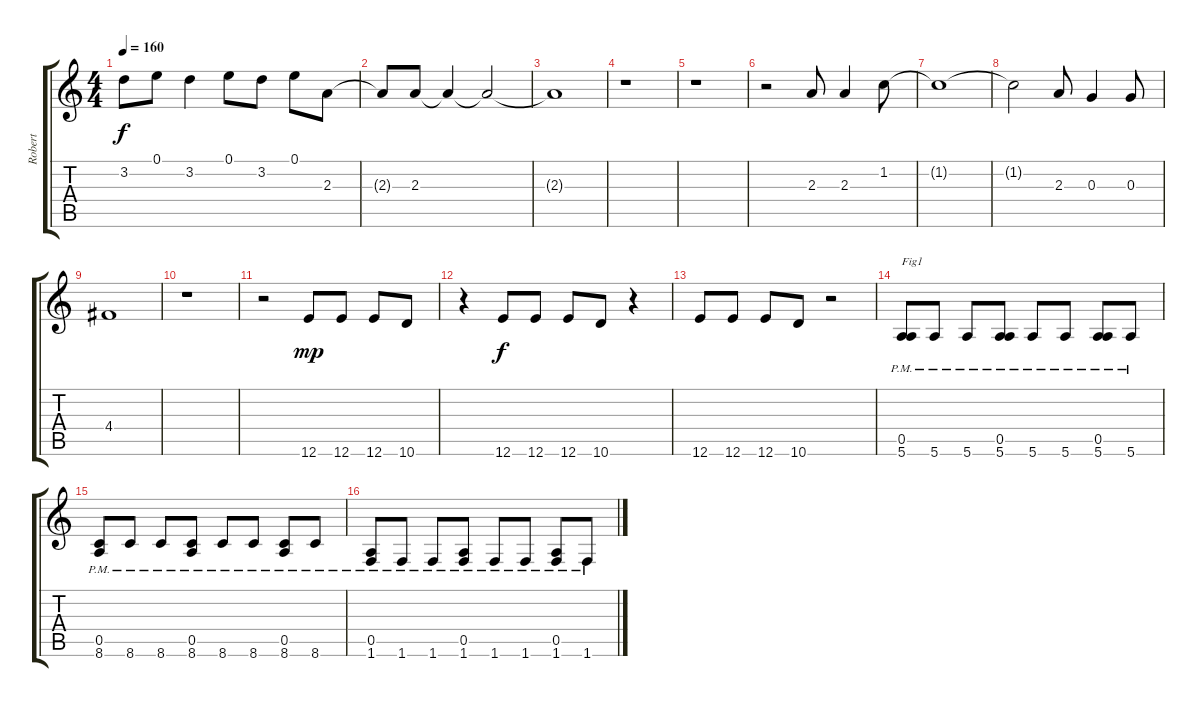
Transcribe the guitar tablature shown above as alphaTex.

\track ("Robert" "Robert") {instrument electricguitarclean}
\staff {score tabs}
\tuning (E4 B3 G3 D3 A2 E2) {hide}
\ts (4 4)
\tempo 160
\clef g2
\ks c
3.2{t}.8{dy f} 0.1.8 3.2.4 0.1.8 3.2.8 0.1.8 2.3.8 |
2.3{t}.8 2.3.8 2.3{t}.4 2.3{t}.2 |
2.3{t}.1 |
r.1 |
r.1 |
r.2 2.3.8 2.3.4 1.2.8 |
1.2{t}.1 |
1.2{t}.2 2.3.8 0.3.4 0.3.8 |
4.4.1 |
r.1 |
r.2 12.6.8{dy mp} 12.6.8 12.6.8 10.6.8 |
r.4 12.6.8{dy f} 12.6.8 12.6.8 10.6.8 r.4 |
12.6.8 12.6.8 12.6.8 10.6.8 r.2 |
(0.5{pm} 5.6).8{txt "Fig1"} 5.6{pm}.8 5.6{pm}.8 (0.5{pm} 5.6).8 5.6{pm}.8 5.6{pm}.8 (0.5{pm} 5.6).8 5.6{pm}.8 |
(0.5{pm} 8.6).8 8.6{pm}.8 8.6{pm}.8 (0.5{pm} 8.6).8 8.6{pm}.8 8.6{pm}.8 (0.5{pm} 8.6).8 8.6{pm}.8 |
(0.5{pm} 1.6).8 1.6{pm}.8 1.6{pm}.8 (0.5{pm} 1.6).8 1.6{pm}.8 1.6{pm}.8 (0.5{pm} 1.6).8 1.6{pm}.8
